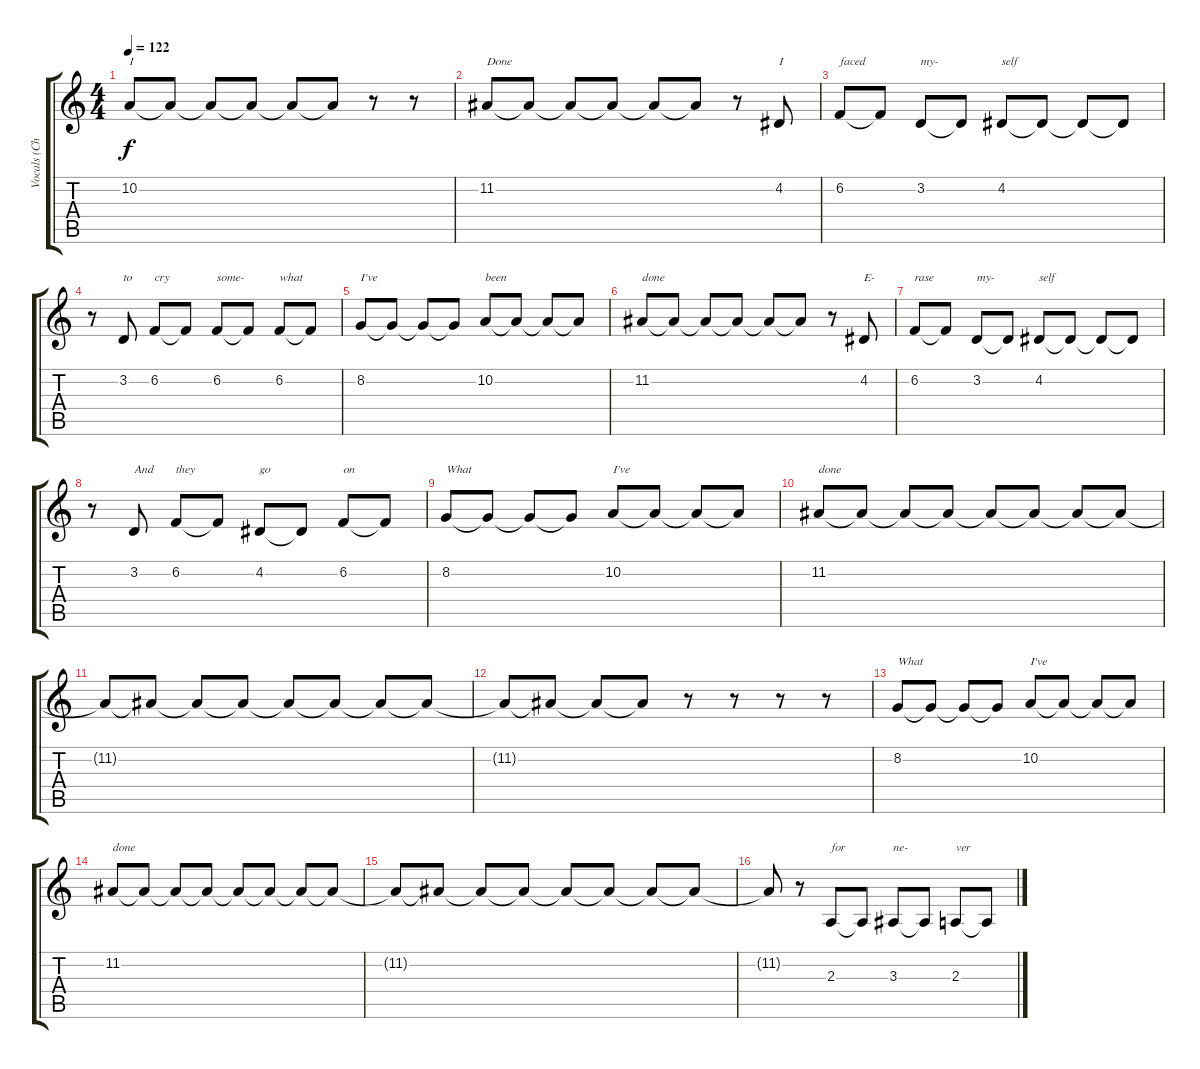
\track ("Vocals (Chester)" "Vocals (Ch") {instrument oboe}
\staff {score tabs}
\tuning (E4 B3 G3 D3 A2 E2) {hide}
\ts (4 4)
\tempo 122
\clef g2
\ks c
10.2.8{txt "I" dy f} 10.2{t}.8 10.2{t}.8 10.2{t}.8 10.2{t}.8 10.2{t}.8 r.8 r.8 |
11.2.8{txt "Done"} 11.2{t}.8 11.2{t}.8 11.2{t}.8 11.2{t}.8 11.2{t}.8 r.8 4.2.8{txt "I"} |
6.2.8{txt "faced"} 6.2{t}.8 3.2.8{txt "my-"} 3.2{t}.8 4.2.8{txt "self"} 4.2{t}.8 4.2{t}.8 4.2{t}.8 |
r.8 3.2.8{txt "to"} 6.2.8{txt "cry"} 6.2{t}.8 6.2.8{txt "some-"} 6.2{t}.8 6.2.8{txt "what"} 6.2{t}.8 |
8.2.8{txt "I've"} 8.2{t}.8 8.2{t}.8 8.2{t}.8 10.2.8{txt "been"} 10.2{t}.8 10.2{t}.8 10.2{t}.8 |
11.2.8{txt "done"} 11.2{t}.8 11.2{t}.8 11.2{t}.8 11.2{t}.8 11.2{t}.8 r.8 4.2.8{txt "E-"} |
6.2.8{txt "rase"} 6.2{t}.8 3.2.8{txt "my-"} 3.2{t}.8 4.2.8{txt "self"} 4.2{t}.8 4.2{t}.8 4.2{t}.8 |
r.8 3.2.8{txt "And"} 6.2.8{txt "they"} 6.2{t}.8 4.2.8{txt "go"} 4.2{t}.8 6.2.8{txt "on"} 6.2{t}.8 |
8.2.8{txt "What"} 8.2{t}.8 8.2{t}.8 8.2{t}.8 10.2.8{txt "I've"} 10.2{t}.8 10.2{t}.8 10.2{t}.8 |
11.2.8{txt "done"} 11.2{t}.8 11.2{t}.8 11.2{t}.8 11.2{t}.8 11.2{t}.8 11.2{t}.8 11.2{t}.8 |
11.2{t}.8 11.2{t}.8 11.2{t}.8 11.2{t}.8 11.2{t}.8 11.2{t}.8 11.2{t}.8 11.2{t}.8 |
11.2{t}.8 11.2{t}.8 11.2{t}.8 11.2{t}.8 r.8 r.8 r.8 r.8 |
8.2.8{txt "What"} 8.2{t}.8 8.2{t}.8 8.2{t}.8 10.2.8{txt "I've"} 10.2{t}.8 10.2{t}.8 10.2{t}.8 |
11.2.8{txt "done"} 11.2{t}.8 11.2{t}.8 11.2{t}.8 11.2{t}.8 11.2{t}.8 11.2{t}.8 11.2{t}.8 |
11.2{t}.8 11.2{t}.8 11.2{t}.8 11.2{t}.8 11.2{t}.8 11.2{t}.8 11.2{t}.8 11.2{t}.8 |
11.2{t}.8 r.8 2.3.8{txt "for"} 2.3{t}.8 3.3.8{txt "ne-"} 3.3{t}.8 2.3.8{txt "ver"} 2.3{t}.8
